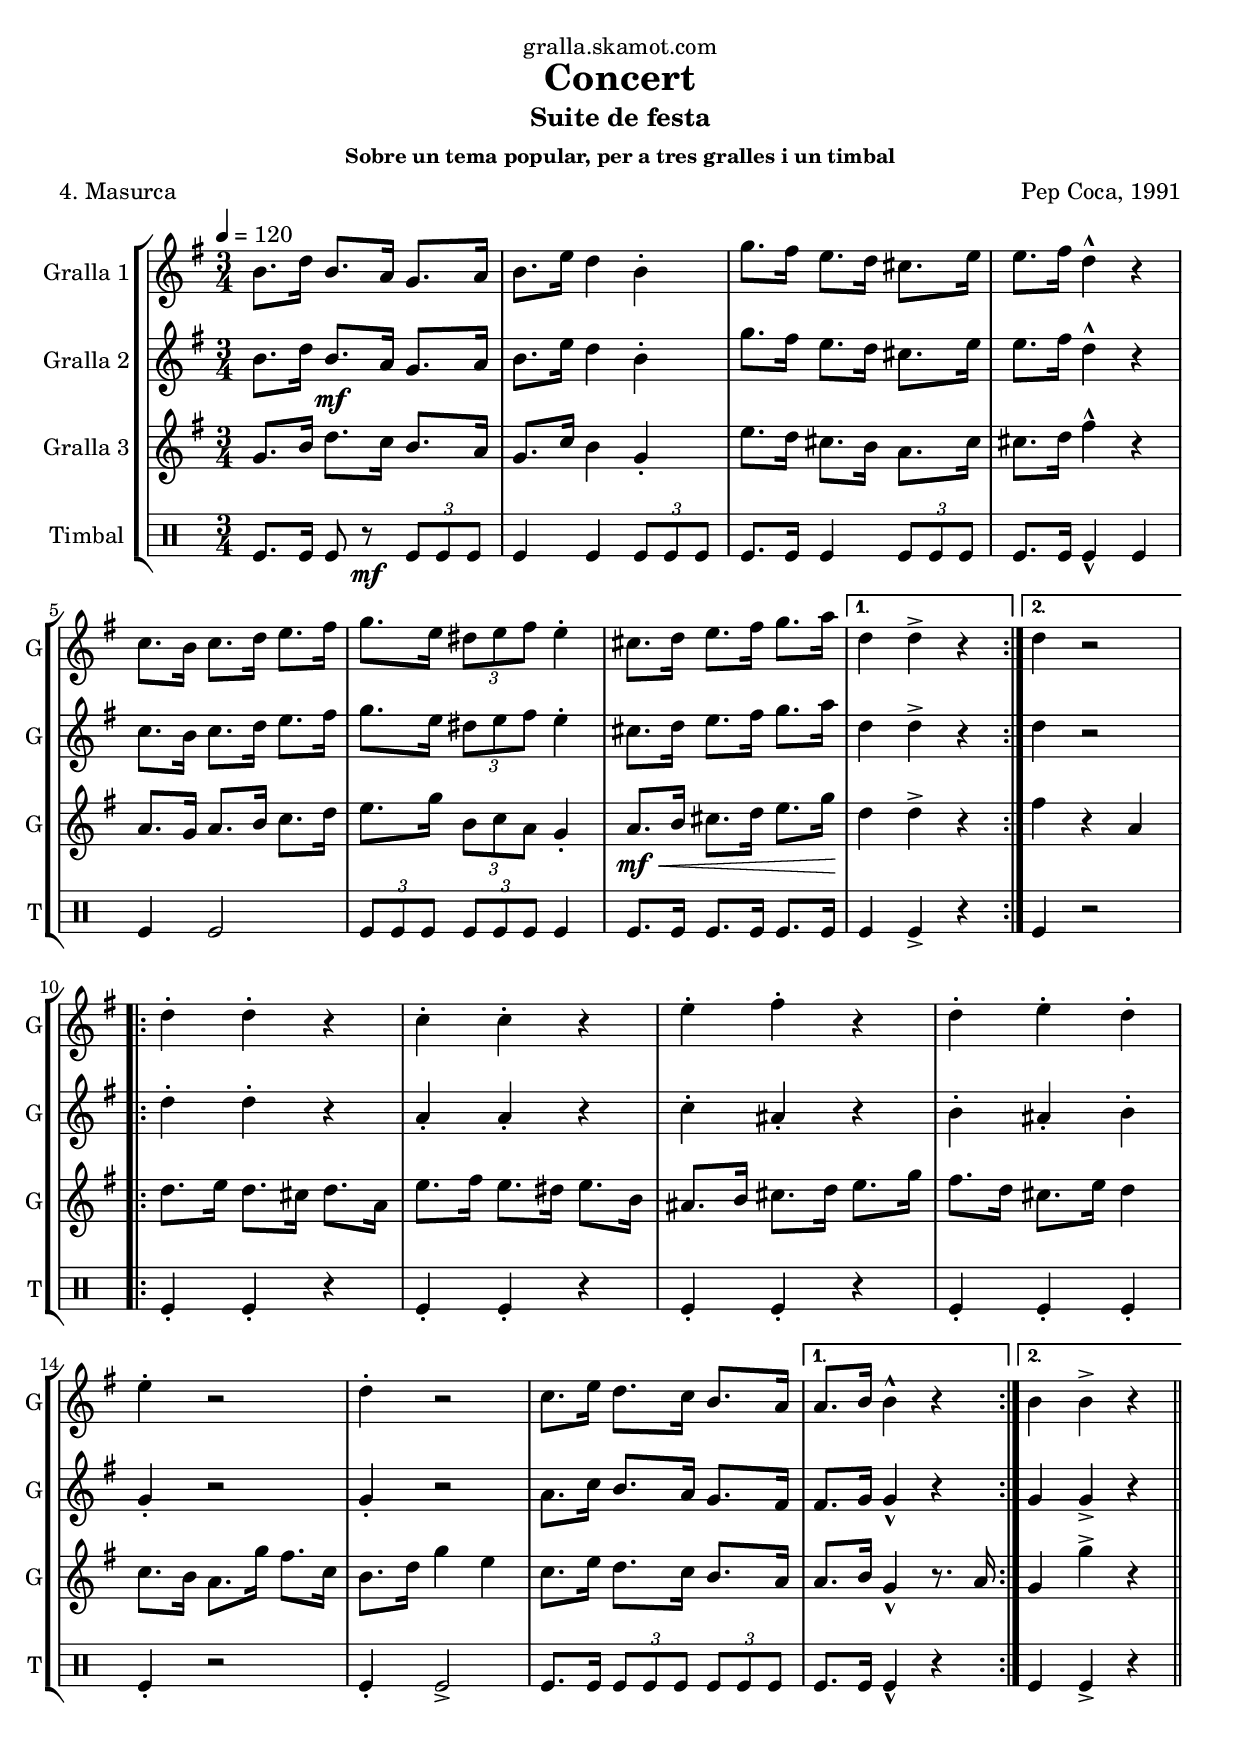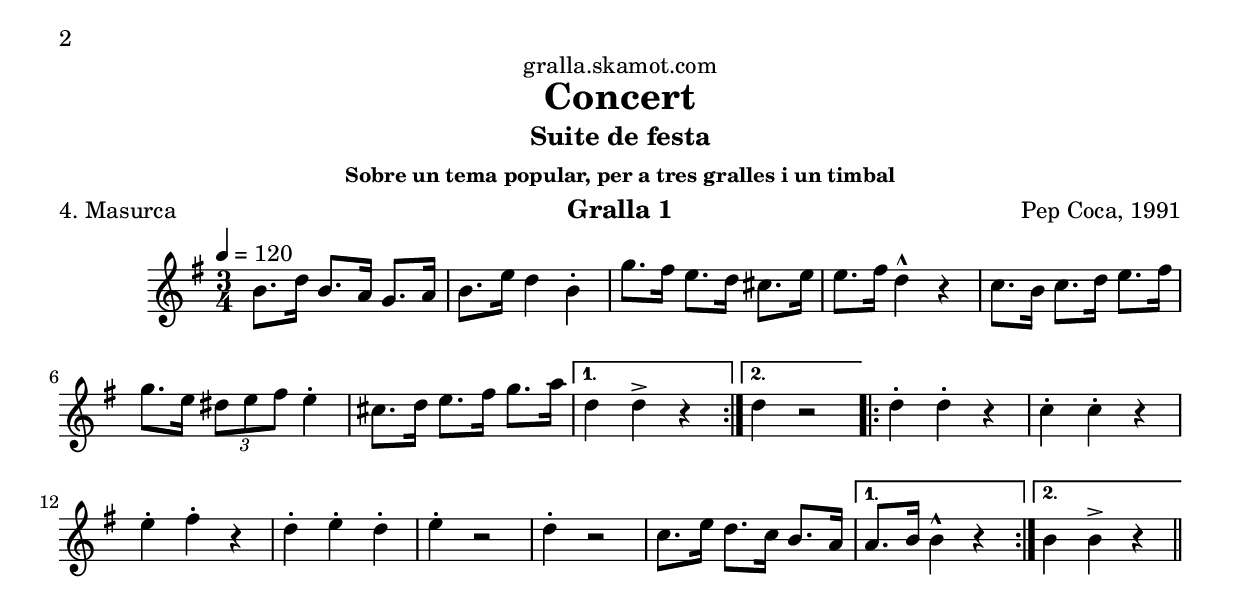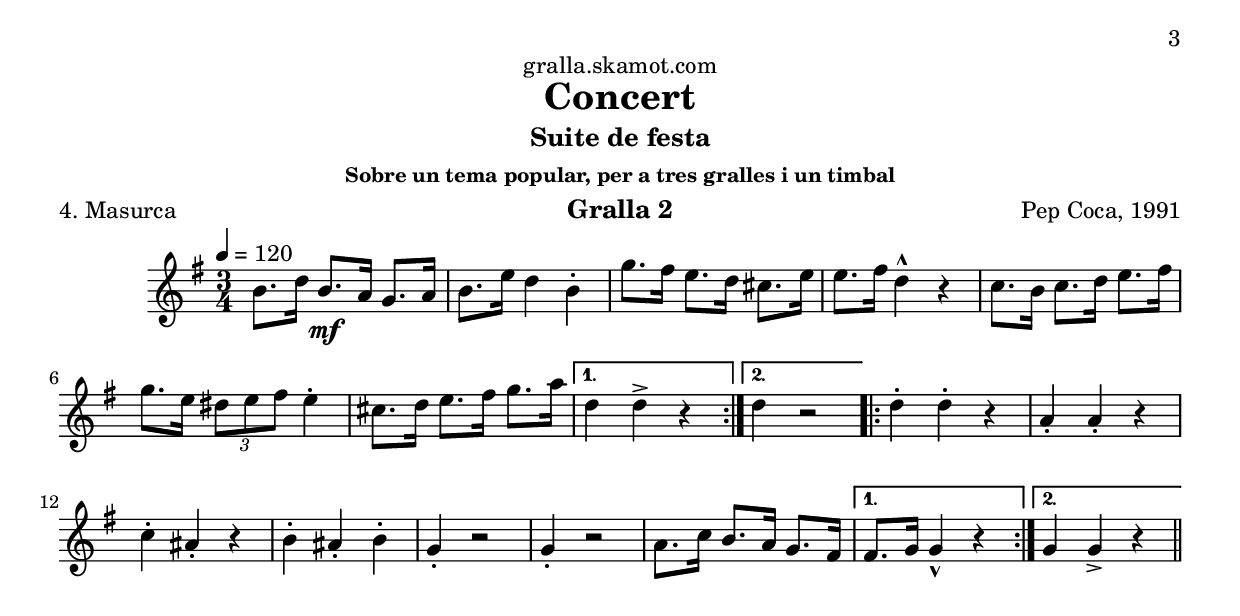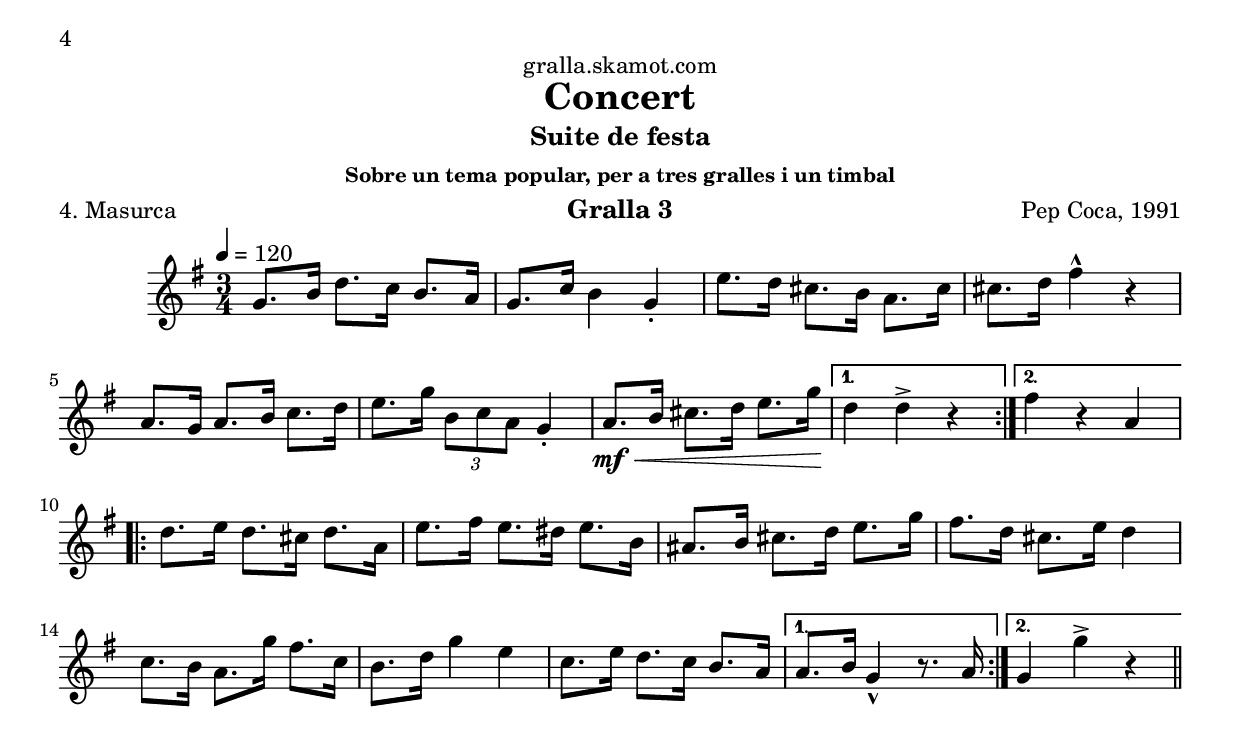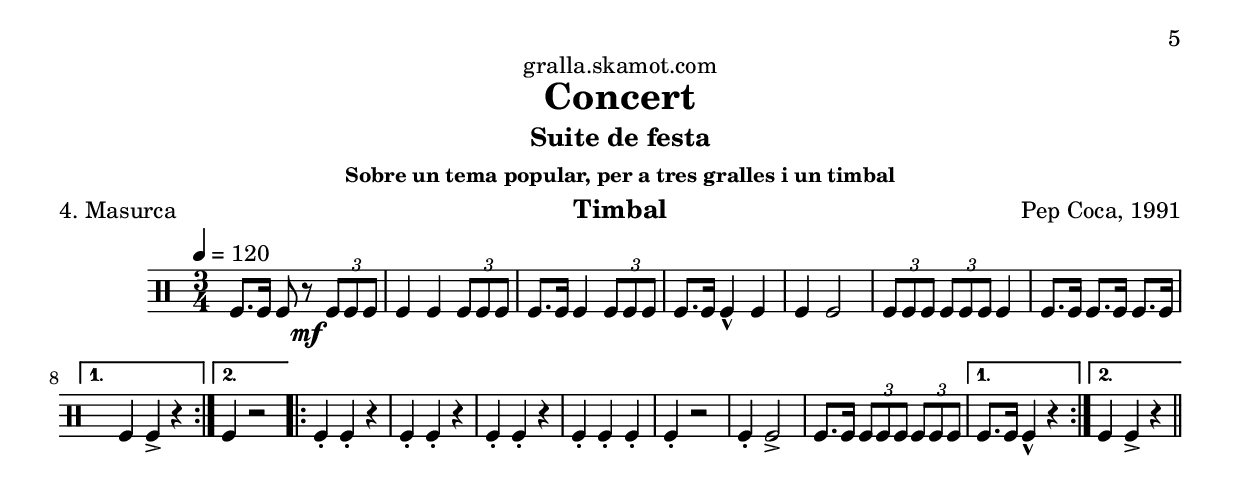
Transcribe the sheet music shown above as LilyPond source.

\version "2.16.2"

\header {
  dedication="gralla.skamot.com"
  title="Concert"
  subtitle="Suite de festa"
  subsubtitle="Sobre un tema popular, per a tres gralles i un timbal"
  poet="4. Masurca"
  meter=""
  piece=""
  composer="Pep Coca, 1991"
  arranger=""
  opus=""
  instrument=""
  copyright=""
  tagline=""
}

liniaroAa =
\relative b'
{
  \tempo 4=120
  \clef treble
  \key g \major
  \time 3/4
  \repeat volta 2 { b8. d16 b8. a16 g8. a16  |
  b8. e16 d4 b-.  |
  g'8. fis16 e8. d16 cis8. e16  |
  e8. fis16 d4-^ r  |
  %05
  c8. b16 c8. d16 e8. fis16  |
  g8. e16 \times 2/3 { dis8 e fis } e4-.  |
  cis8. d16 e8. fis16 g8. a16 \! }
  \alternative { { d,4 d-> r }
  { d4 r2 } }
  %10
  \repeat volta 2 { d4-. d-. r  |
  c4-. c-. r  |
  e4-. fis-. r  |
  d4-. e-. d-.  |
  e4-. r2  |
  %15
  d4-. r2  |
  c8. e16 d8. c16 b8. a16 }
  \alternative { { a8. b16 b4-^ r }
  { b4 b-> r } } \bar "||"
}

liniaroAb =
\relative b'
{
  \tempo 4=120
  \clef treble
  \key g \major
  \time 3/4
  \repeat volta 2 { b8. d16 b8. \mf a16 g8. a16  |
  b8. e16 d4 b-.  |
  g'8. fis16 e8. d16 cis8. e16  |
  e8. fis16 d4-^ r  |
  %05
  c8. b16 c8. d16 e8. fis16  |
  g8. e16 \times 2/3 { dis8 e fis } e4-.  |
  cis8. d16 e8. fis16 g8. a16 }
  \alternative { { d,4 d-> r4 } % kompletite
  { d4 r2 } }
  %10
  \repeat volta 2 { d4-. d-. r  |
  a4-. a-. r  |
  c4-. ais-. r  |
  b4-. ais-. b-.  |
  g4-. r2  |
  %15
  g4-. r2  |
  a8. c16 b8. a16 g8. fis16 }
  \alternative { { fis8. g16 g4-^ r }
  { g4 g-> r } } \bar "||"
}

liniaroAc =
\relative g'
{
  \tempo 4=120
  \clef treble
  \key g \major
  \time 3/4
  \repeat volta 2 { g8. b16 d8. c16 b8. a16  |
  g8. c16 b4 g-.  |
  e'8. d16 cis8. b16 a8. cis16  |
  cis8. d16 fis4-^ r  |
  %05
  a,8. g16 a8. b16 c8. d16  |
  e8. g16 \times 2/3 { b,8 c a } g4-.  |
  a8. \mf \< b16 cis8. d16 e8. g16 \! }
  \alternative { { d4 d-> r }
  { fis4 r a, } }
  %10
  \repeat volta 2 { d8. e16 d8. cis16 d8. a16  |
  e'8. fis16 e8. dis16 e8. b16  |
  ais8. b16 cis8. d16 e8. g16  |
  fis8. d16 cis8. e16 d4  |
  c8. b16 a8. g'16 fis8. c16  |
  %15
  b8. d16 g4 e  |
  c8. e16 d8. c16 b8. a16 }
  \alternative { { a8. b16 g4-^ r8. a16 }
  { g4 g'-> r } } \bar "||"
}

liniaroAd =
\drummode
{
  \tempo 4=120
  \time 3/4
  \repeat volta 2 { tomfl8. tomfl16 tomfl8 r \mf \times 2/3 { tomfl tomfl tomfl }  |
  tomfl4 tomfl \times 2/3 { tomfl8 tomfl tomfl }  |
  tomfl8. tomfl16 tomfl4 \times 2/3 { tomfl8 tomfl tomfl }  |
  tomfl8. tomfl16 tomfl4-^ tomfl  |
  %05
  tomfl4 tomfl2  |
  \times 2/3 { tomfl8 tomfl tomfl } \times 2/3 { tomfl tomfl tomfl } tomfl4  |
  tomfl8. tomfl16 tomfl8. tomfl16 tomfl8. tomfl16 }
  \alternative { { tomfl4 tomfl-> r }
  { tomfl4 r2 } }
  %10
  \repeat volta 2 { tomfl4-. tomfl-. r  |
  tomfl4-. tomfl-. r  |
  tomfl4-. tomfl-. r  |
  tomfl4-. tomfl-. tomfl-.  |
  tomfl4-. r2  |
  %15
  tomfl4-. tomfl2->  |
  tomfl8. tomfl16 \times 2/3 { tomfl8 tomfl tomfl } \times 2/3 { tomfl tomfl tomfl } }
  \alternative { { tomfl8. tomfl16 tomfl4-^ r }
  { tomfl4 tomfl-> r } } \bar "||"
}

\bookpart {
  \score {
    \new StaffGroup {
      \override Score.RehearsalMark #'self-alignment-X = #LEFT
      <<
        \new Staff \with {instrumentName = #"Gralla 1" shortInstrumentName = #"G"} \liniaroAa
        \new Staff \with {instrumentName = #"Gralla 2" shortInstrumentName = #"G"} \liniaroAb
        \new Staff \with {instrumentName = #"Gralla 3" shortInstrumentName = #"G"} \liniaroAc
        \new DrumStaff \with {instrumentName = #"Timbal" shortInstrumentName = #"T"} \liniaroAd
      >>
    }
    \layout {}
  }
  \score { \unfoldRepeats
    \new StaffGroup {
      \override Score.RehearsalMark #'self-alignment-X = #LEFT
      <<
        \new Staff \with {instrumentName = #"Gralla 1" shortInstrumentName = #"G"} \liniaroAa
        \new Staff \with {instrumentName = #"Gralla 2" shortInstrumentName = #"G"} \liniaroAb
        \new Staff \with {instrumentName = #"Gralla 3" shortInstrumentName = #"G"} \liniaroAc
        \new DrumStaff \with {instrumentName = #"Timbal" shortInstrumentName = #"T"} \liniaroAd
      >>
    }
    \midi {
      \set Staff.midiInstrument = "oboe"
      \set DrumStaff.midiInstrument = "drums"
    }
  }
}

\bookpart {
  \header {instrument="Gralla 1"}
  \score {
    \new StaffGroup {
      \override Score.RehearsalMark #'self-alignment-X = #LEFT
      <<
        \new Staff \liniaroAa
      >>
    }
    \layout {}
  }
  \score { \unfoldRepeats
    \new StaffGroup {
      \override Score.RehearsalMark #'self-alignment-X = #LEFT
      <<
        \new Staff \liniaroAa
      >>
    }
    \midi {
      \set Staff.midiInstrument = "oboe"
      \set DrumStaff.midiInstrument = "drums"
    }
  }
}

\bookpart {
  \header {instrument="Gralla 2"}
  \score {
    \new StaffGroup {
      \override Score.RehearsalMark #'self-alignment-X = #LEFT
      <<
        \new Staff \liniaroAb
      >>
    }
    \layout {}
  }
  \score { \unfoldRepeats
    \new StaffGroup {
      \override Score.RehearsalMark #'self-alignment-X = #LEFT
      <<
        \new Staff \liniaroAb
      >>
    }
    \midi {
      \set Staff.midiInstrument = "oboe"
      \set DrumStaff.midiInstrument = "drums"
    }
  }
}

\bookpart {
  \header {instrument="Gralla 3"}
  \score {
    \new StaffGroup {
      \override Score.RehearsalMark #'self-alignment-X = #LEFT
      <<
        \new Staff \liniaroAc
      >>
    }
    \layout {}
  }
  \score { \unfoldRepeats
    \new StaffGroup {
      \override Score.RehearsalMark #'self-alignment-X = #LEFT
      <<
        \new Staff \liniaroAc
      >>
    }
    \midi {
      \set Staff.midiInstrument = "oboe"
      \set DrumStaff.midiInstrument = "drums"
    }
  }
}

\bookpart {
  \header {instrument="Timbal"}
  \score {
    \new StaffGroup {
      \override Score.RehearsalMark #'self-alignment-X = #LEFT
      <<
        \new DrumStaff \liniaroAd
      >>
    }
    \layout {}
  }
  \score { \unfoldRepeats
    \new StaffGroup {
      \override Score.RehearsalMark #'self-alignment-X = #LEFT
      <<
        \new DrumStaff \liniaroAd
      >>
    }
    \midi {
      \set Staff.midiInstrument = "oboe"
      \set DrumStaff.midiInstrument = "drums"
    }
  }
}

